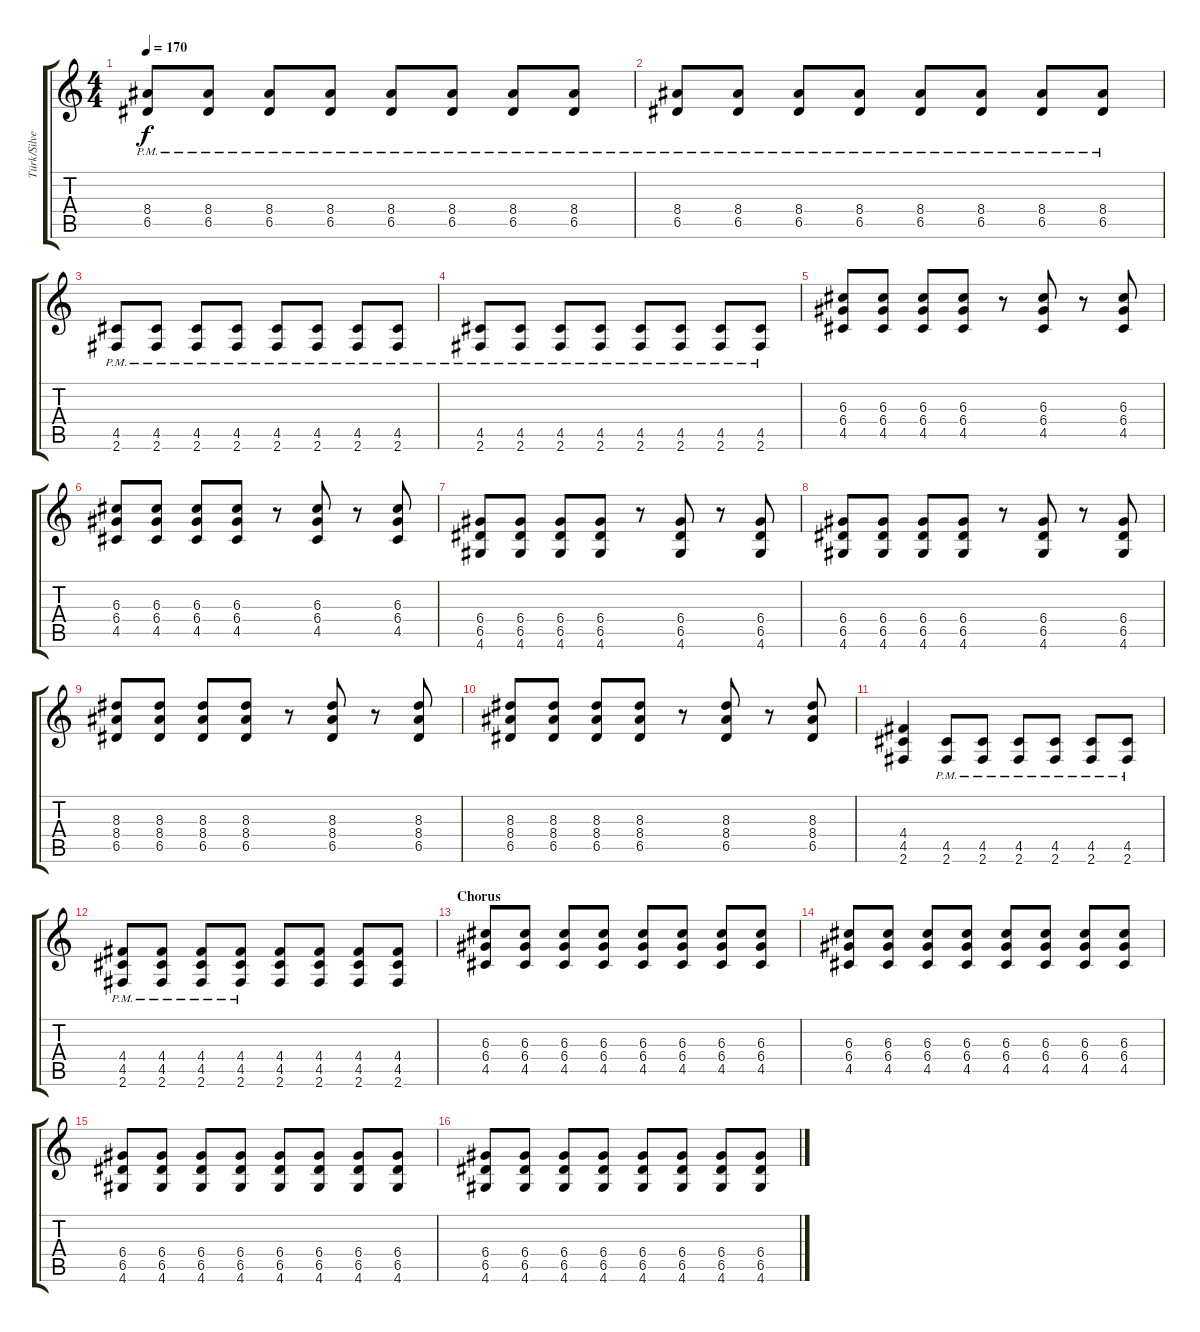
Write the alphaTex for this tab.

\track ("Türk/Silver 2" "Türk/Silve") {instrument distortionguitar}
\staff {score tabs}
\tuning (E4 B3 G3 D3 A2 E2) {hide}
\ts (4 4)
\tempo 170
\clef g2
\ks c
(8.4{pm} 6.5{pm}).8{dy f} (8.4{pm} 6.5{pm}).8 (8.4{pm} 6.5{pm}).8 (8.4{pm} 6.5{pm}).8 (8.4{pm} 6.5{pm}).8 (8.4{pm} 6.5{pm}).8 (8.4{pm} 6.5{pm}).8 (8.4{pm} 6.5{pm}).8 |
(8.4{pm} 6.5{pm}).8 (8.4{pm} 6.5{pm}).8 (8.4{pm} 6.5{pm}).8 (8.4{pm} 6.5{pm}).8 (8.4{pm} 6.5{pm}).8 (8.4{pm} 6.5{pm}).8 (8.4{pm} 6.5{pm}).8 (8.4{pm} 6.5{pm}).8 |
(4.5{pm} 2.6{pm}).8 (4.5{pm} 2.6{pm}).8 (4.5{pm} 2.6{pm}).8 (4.5{pm} 2.6{pm}).8 (4.5{pm} 2.6{pm}).8 (4.5{pm} 2.6{pm}).8 (4.5{pm} 2.6{pm}).8 (4.5{pm} 2.6{pm}).8 |
(4.5{pm} 2.6{pm}).8 (4.5{pm} 2.6{pm}).8 (4.5{pm} 2.6{pm}).8 (4.5{pm} 2.6{pm}).8 (4.5{pm} 2.6{pm}).8 (4.5{pm} 2.6{pm}).8 (4.5{pm} 2.6{pm}).8 (4.5{pm} 2.6{pm}).8 |
(6.3 6.4 4.5).8 (6.3 6.4 4.5).8 (6.3 6.4 4.5).8 (6.3 6.4 4.5).8 r.8 (6.3 6.4 4.5).8 r.8 (6.3 6.4 4.5).8 |
(6.3 6.4 4.5).8 (6.3 6.4 4.5).8 (6.3 6.4 4.5).8 (6.3 6.4 4.5).8 r.8 (6.3 6.4 4.5).8 r.8 (6.3 6.4 4.5).8 |
(6.4 6.5 4.6).8 (6.4 6.5 4.6).8 (6.4 6.5 4.6).8 (6.4 6.5 4.6).8 r.8 (6.4 6.5 4.6).8 r.8 (6.4 6.5 4.6).8 |
(6.4 6.5 4.6).8 (6.4 6.5 4.6).8 (6.4 6.5 4.6).8 (6.4 6.5 4.6).8 r.8 (6.4 6.5 4.6).8 r.8 (6.4 6.5 4.6).8 |
(8.3 8.4 6.5).8 (8.3 8.4 6.5).8 (8.3 8.4 6.5).8 (8.3 8.4 6.5).8 r.8 (8.3 8.4 6.5).8 r.8 (8.3 8.4 6.5).8 |
(8.3 8.4 6.5).8 (8.3 8.4 6.5).8 (8.3 8.4 6.5).8 (8.3 8.4 6.5).8 r.8 (8.3 8.4 6.5).8 r.8 (8.3 8.4 6.5).8 |
(4.4 4.5 2.6).4 (4.5{pm} 2.6{pm}).8 (4.5{pm} 2.6{pm}).8 (4.5{pm} 2.6{pm}).8 (4.5{pm} 2.6{pm}).8 (4.5{pm} 2.6{pm}).8 (4.5{pm} 2.6{pm}).8 |
(4.4{pm} 4.5{pm} 2.6{pm}).8 (4.4{pm} 4.5{pm} 2.6{pm}).8 (4.4{pm} 4.5{pm} 2.6{pm}).8 (4.4{pm} 4.5{pm} 2.6{pm}).8 (4.4 4.5 2.6).8 (4.4 4.5 2.6).8 (4.4 4.5 2.6).8 (4.4 4.5 2.6).8 |
\section ("" "Chorus")
(6.3 6.4 4.5).8 (6.3 6.4 4.5).8 (6.3 6.4 4.5).8 (6.3 6.4 4.5).8 (6.3 6.4 4.5).8 (6.3 6.4 4.5).8 (6.3 6.4 4.5).8 (6.3 6.4 4.5).8 |
(6.3 6.4 4.5).8 (6.3 6.4 4.5).8 (6.3 6.4 4.5).8 (6.3 6.4 4.5).8 (6.3 6.4 4.5).8 (6.3 6.4 4.5).8 (6.3 6.4 4.5).8 (6.3 6.4 4.5).8 |
(6.4 6.5 4.6).8 (6.4 6.5 4.6).8 (6.4 6.5 4.6).8 (6.4 6.5 4.6).8 (6.4 6.5 4.6).8 (6.4 6.5 4.6).8 (6.4 6.5 4.6).8 (6.4 6.5 4.6).8 |
(6.4 6.5 4.6).8 (6.4 6.5 4.6).8 (6.4 6.5 4.6).8 (6.4 6.5 4.6).8 (6.4 6.5 4.6).8 (6.4 6.5 4.6).8 (6.4 6.5 4.6).8 (6.4 6.5 4.6).8
